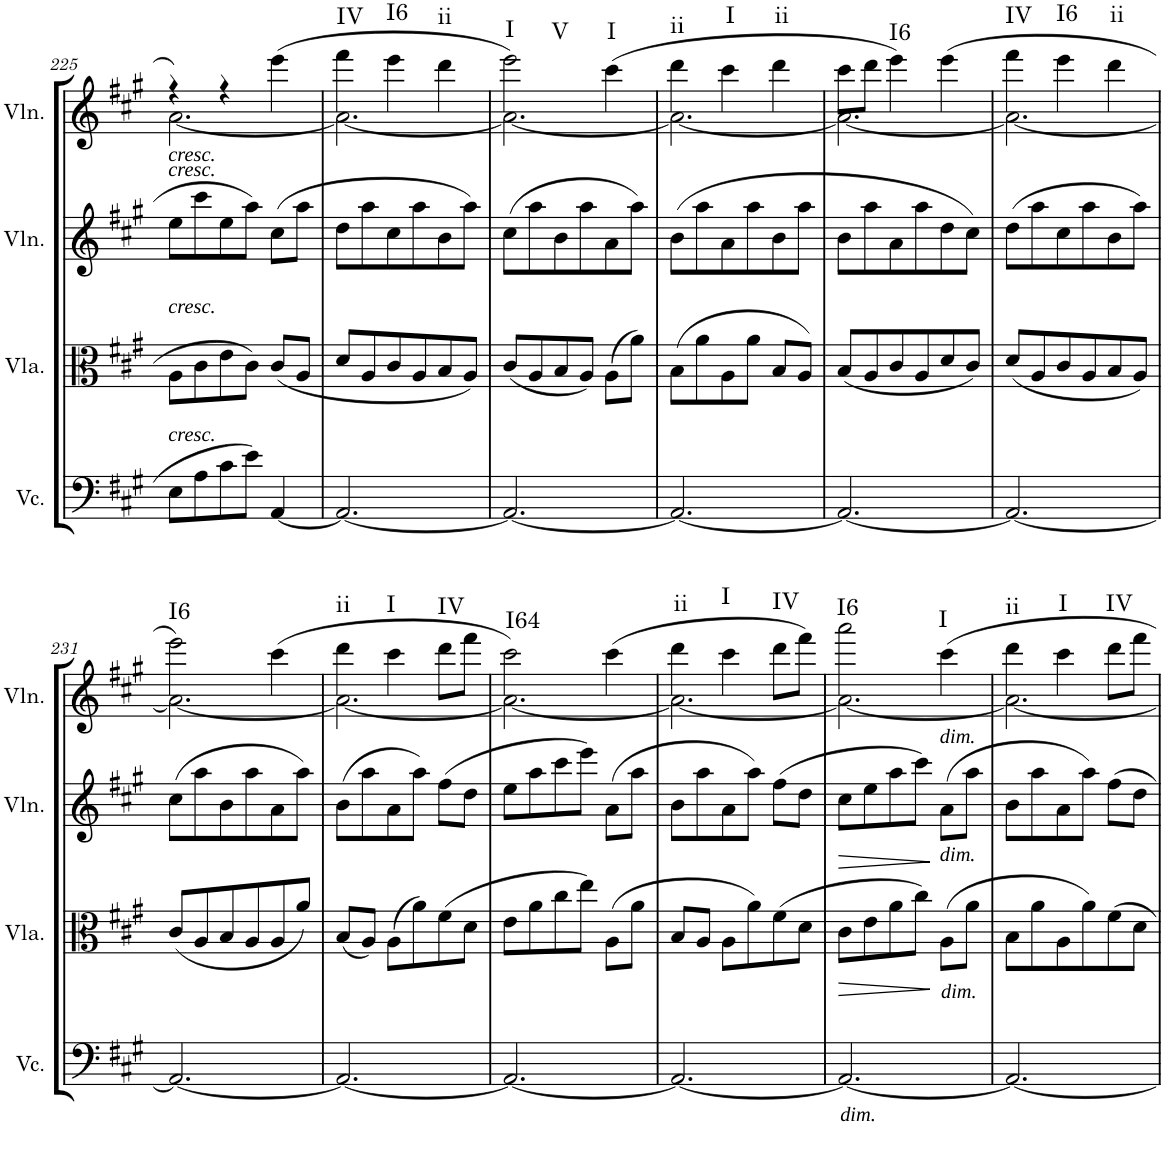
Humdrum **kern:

**kern	**kern	**dynam	**kern	**dynam	**kern	**harte
*part4	*part3	*part3	*part2	*part2	*part1	*part1
*staff4	*staff3	*staff3	*staff2	*staff2	*staff1	*
*I"Violoncello	*I"Viola	*	*I"Violin	*	*I"Violin	*
*I'Vc.	*I'Vla.	*	*I'Vln.	*	*I'Vln.	*
!!LO:PB:g=z
*clefF4	*clefC3	*	*clefG2	*	*clefG2	*
*k[f#c#g#]	*k[f#c#g#]	*	*k[f#c#g#]	*	*k[f#c#g#]	*
*M3/4	*M3/4	*	*M3/4	*	*M3/4	*
=225	=225	=225	=225	=225	=225	=225
*	*	*	*	*	*^	*
!	!	!	!	!	!LO:TX:b:i:t=cresc.	!	!
!	!	!	!LO:TX:a:i:t=cresc.	!	!	!	!
!	!LO:TX:a:i:t=cresc.	!	!	!	!	!	!
!LO:TX:a:i:t=cresc.	!	!	!	!	!	!	!
8E\L	8A\L	.	8ee\L	.	4r	[2.a\	.
8A\	8c#\	.	8ccc#\	.	.	.	.
8c#\	8e\	.	8ee\	.	4r	.	.
8e\J	8c#\J	.	8aa\J	.	.	.	.
[4AA/	(8c#/L	.	(8cc#\L	.	(>4eee\	.	.
.	8A/J	.	8aa\J	.	.	.	.
=226	=226	=226	=226	=226	=226	=226	=226
!	!	!	!	!	!	!	!LO:H:kt=IV
2.AA/_	8d/L	.	8dd\L	.	4fff#\	2.a\_	N
.	8A/	.	8aa\	.	.	.	.
!	!	!	!	!	!	!	!LO:H:kt=I6
.	8c#/	.	8cc#\	.	4eee\	.	N
.	8A/	.	8aa\	.	.	.	.
!	!	!	!	!	!	!	!LO:H:kt=ii
.	8B/	.	8b\	.	4ddd\	.	N
.	8A/J)	.	8aa\J)	.	.	.	.
=227	=227	=227	=227	=227	=227	=227	=227
!	!	!	!	!	!	!	!LO:H:n=1:kt=I
!	!	!	!	!	!	!	!LO:H:n=2:kt=V
2.AA/_	(8c#/L	.	(8cc#\L	.	2eee\)	2.a\_	N N
.	8A/	.	8aa\	.	.	.	.
.	8B/	.	8b\	.	.	.	.
.	8A/J)	.	8aa\	.	.	.	.
!	!	!	!	!	!	!	!LO:H:kt=I
.	(8A\L	.	8a\	.	(>4ccc#\	.	N
.	8a\J)	.	8aa\J)	.	.	.	.
=228	=228	=228	=228	=228	=228	=228	=228
!	!	!	!	!	!	!	!LO:H:kt=ii
2.AA/_	(8B\L	.	(8b\L	.	4ddd\	2.a\_	N
.	8a\	.	8aa\	.	.	.	.
!	!	!	!	!	!	!	!LO:H:kt=I
.	8A\	.	8a\	.	4ccc#\	.	N
.	8a\J	.	8aa\	.	.	.	.
!	!	!	!	!	!	!	!LO:H:kt=ii
.	8B/L	.	8b\	.	4ddd\	.	N
.	8A/J)	.	8aa\J	.	.	.	.
=229	=229	=229	=229	=229	=229	=229	=229
2.AA/_	(8B/L	.	8b\L	.	8ccc#\L	2.a\_	.
.	8A/	.	8aa\	.	8ddd\J	.	.
!	!	!	!	!	!	!	!LO:H:kt=I6
.	8c#/	.	8a\	.	4eee\)	.	N
.	8A/	.	8aa\	.	.	.	.
.	8d/	.	8dd\	.	(>4eee\	.	.
.	8c#/J)	.	8cc#\J)	.	.	.	.
=230	=230	=230	=230	=230	=230	=230	=230
!	!	!	!	!	!	!	!LO:H:kt=IV
2.AA/_	(8d/L	.	(8dd\L	.	4fff#\	2.a\_	N
.	8A/	.	8aa\	.	.	.	.
!	!	!	!	!	!	!	!LO:H:kt=I6
.	8c#/	.	8cc#\	.	4eee\	.	N
.	8A/	.	8aa\	.	.	.	.
!	!	!	!	!	!	!	!LO:H:kt=ii
.	8B/	.	8b\	.	4ddd\	.	N
.	8A/J)	.	8aa\J)	.	.	.	.
!!LO:LB:g=z	!!
=231	=231	=231	=231	=231	=231	=231	=231
!	!	!	!	!	!	!	!LO:H:kt=I6
2.AA/_	(8c#/L	.	(8cc#\L	.	2eee\)	2.a\_	N
.	8A/	.	8aa\	.	.	.	.
.	8B/	.	8b\	.	.	.	.
.	8A/	.	8aa\	.	.	.	.
.	8A/	.	8a\	.	(>4ccc#\	.	.
.	8a/J)	.	8aa\J)	.	.	.	.
=232	=232	=232	=232	=232	=232	=232	=232
!	!	!	!	!	!	!	!LO:H:kt=ii
2.AA/_	(8B/L	.	(8b\L	.	4ddd\	2.a\_	N
.	8A/J)	.	8aa\	.	.	.	.
!	!	!	!	!	!	!	!LO:H:kt=I
.	(8A\L	.	8a\	.	4ccc#\	.	N
.	8a\)	.	8aa\J)	.	.	.	.
!	!	!	!	!	!	!	!LO:H:kt=IV
.	(8f#\	.	(8ff#\L	.	8ddd\L	.	N
.	8d\J	.	8dd\J	.	8fff#\J	.	.
=233	=233	=233	=233	=233	=233	=233	=233
!	!	!	!	!	!	!	!LO:H:kt=I64
2.AA/_	8e\L	.	8ee\L	.	2ccc#\)	2.a\_	N
.	8a\	.	8aa\	.	.	.	.
.	8cc#\	.	8ccc#\	.	.	.	.
.	8ee\J)	.	8eee\J)	.	.	.	.
.	(8A\L	.	(8a\L	.	(>4ccc#\	.	.
.	8a\J	.	8aa\J	.	.	.	.
=234	=234	=234	=234	=234	=234	=234	=234
!	!	!	!	!	!	!	!LO:H:kt=ii
2.AA/_	8B/L	.	8b\L	.	4ddd\	2.a\_	N
.	8A/J	.	8aa\	.	.	.	.
!	!	!	!	!	!	!	!LO:H:kt=I
.	8A\L	.	8a\	.	4ccc#\	.	N
.	8a\)	.	8aa\J)	.	.	.	.
!	!	!	!	!	!	!	!LO:H:kt=IV
.	(8f#\	.	(8ff#\L	.	8ddd\L	.	N
.	8d\J	.	8dd\J	.	8fff#\J)	.	.
=235	=235	=235	=235	=235	=235	=235	=235
!LO:TX:b:i:t=dim.	!	!	!	!	!	!	!
!	!	!LO:HP:b	!	!LO:HP:b	!	!	!LO:H:kt=I6
2.AA/_	8c#\L	>	8cc#\L	>	2aaa\	2.a\_	N
.	8e\	.	8ee\	.	.	.	.
.	8a\	.	8aa\	.	.	.	.
.	8cc#\J)	.	8ccc#\J)	.	.	.	.
!	!	!	!	!	!LO:TX:b:i:t=dim.	!	!
!	!	!	!LO:TX:b:i:t=dim.	!	!	!	!
!	!LO:TX:b:i:t=dim.	!	!	!	!	!	!LO:H:kt=I
.	(8A\L	]	(8a\L	]	4ccc#\	.	N
.	8a\J	.	8aa\J	.	.	.	.
=236	=236	=236	=236	=236	=236	=236	=236
!	!	!	!	!	!	!	!LO:H:kt=ii
2.AA/_	8B\L	.	8b\L	.	4ddd\	2.a\_	N
.	8a\	.	8aa\	.	.	.	.
!	!	!	!	!	!	!	!LO:H:kt=I
.	8A\	.	8a\	.	4ccc#\	.	N
.	8a\)	.	8aa\J)	.	.	.	.
!	!	!	!	!	!	!	!LO:H:kt=IV
.	8f#\	.	8ff#\L	.	8ddd\L	.	N
.	8d\J	.	8dd\J	.	8fff#\J	.	.
*	*	*	*	*	*v	*v	*
=	=	=	=	=	=	=
*-	*-	*-	*-	*-	*-	*-
